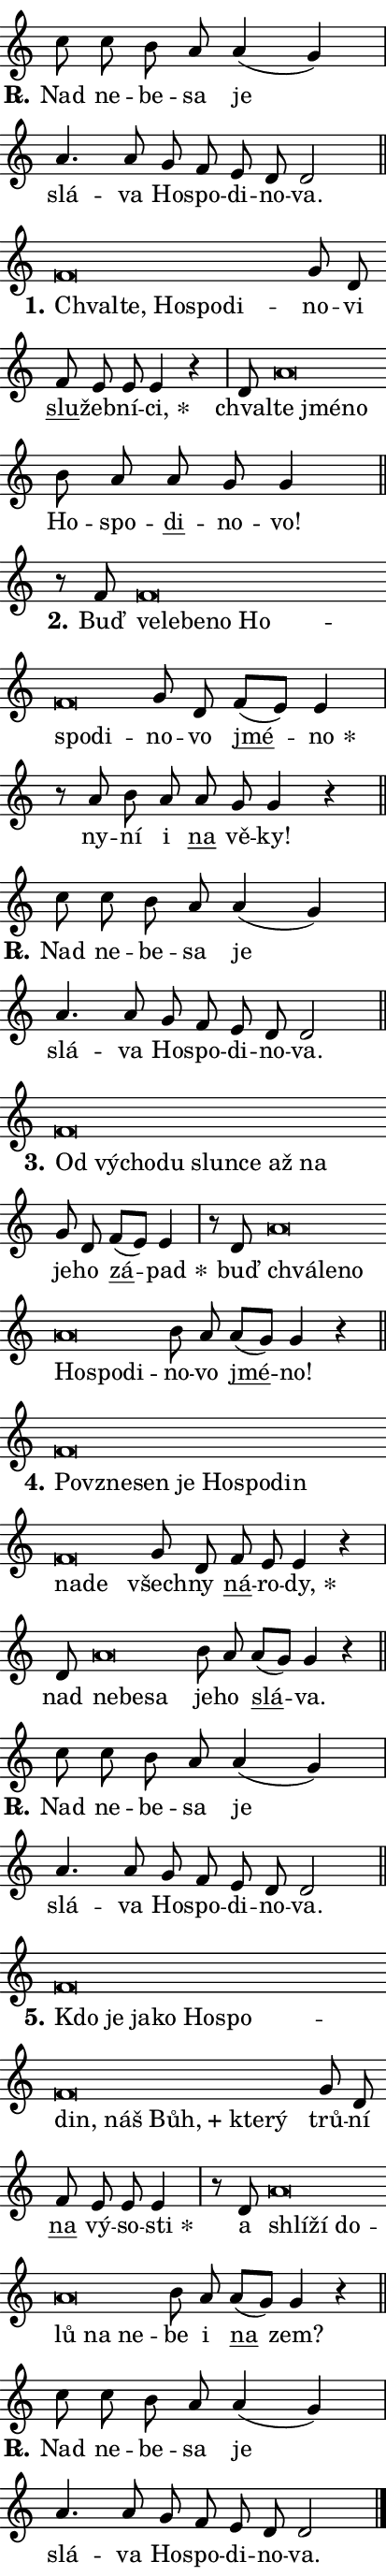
\version "2.22.1"
\header { tagline = "" }
\paper {
  indent = 0\cm
  top-margin = 0\cm
  right-margin = 0\cm
  bottom-margin = 0\cm
  left-margin = 0\cm
  paper-width = 7\cm
  page-breaking = #ly:one-page-breaking
  system-system-spacing.basic-distance = #11
  score-system-spacing.basic-distance = #11
  ragged-last = ##f
}


%% Author: Thomas Morley
%% https://lists.gnu.org/archive/html/lilypond-user/2020-05/msg00002.html
#(define (line-position grob)
"Returns position of @var[grob} in current system:
   @code{'start}, if at first time-step
   @code{'end}, if at last time-step
   @code{'middle} otherwise
"
  (let* ((col (ly:item-get-column grob))
         (ln (ly:grob-object col 'left-neighbor))
         (rn (ly:grob-object col 'right-neighbor))
         (col-to-check-left (if (ly:grob? ln) ln col))
         (col-to-check-right (if (ly:grob? rn) rn col))
         (break-dir-left
           (and
             (ly:grob-property col-to-check-left 'non-musical #f)
             (ly:item-break-dir col-to-check-left)))
         (break-dir-right
           (and
             (ly:grob-property col-to-check-right 'non-musical #f)
             (ly:item-break-dir col-to-check-right))))
        (cond ((eqv? 1 break-dir-left) 'start)
              ((eqv? -1 break-dir-right) 'end)
              (else 'middle))))

#(define (tranparent-at-line-position vctor)
  (lambda (grob)
  "Relying on @code{line-position} select the relevant enry from @var{vctor}.
Used to determine transparency,"
    (case (line-position grob)
      ((end) (not (vector-ref vctor 0)))
      ((middle) (not (vector-ref vctor 1)))
      ((start) (not (vector-ref vctor 2))))))

noteHeadBreakVisibility =
#(define-music-function (break-visibility)(vector?)
"Makes @code{NoteHead}s transparent relying on @var{break-visibility}"
#{
  \override NoteHead.transparent =
    #(tranparent-at-line-position break-visibility)
#})

#(define delete-ledgers-for-transparent-note-heads
  (lambda (grob)
    "Reads whether a @code{NoteHead} is transparent.
If so this @code{NoteHead} is removed from @code{'note-heads} from
@var{grob}, which is supposed to be @code{LedgerLineSpanner}.
As a result ledgers are not printed for this @code{NoteHead}"
    (let* ((nhds-array (ly:grob-object grob 'note-heads))
           (nhds-list
             (if (ly:grob-array? nhds-array)
                 (ly:grob-array->list nhds-array)
                 '()))
           ;; Relies on the transparent-property being done before
           ;; Staff.LedgerLineSpanner.after-line-breaking is executed.
           ;; This is fragile ...
           (to-keep
             (remove
               (lambda (nhd)
                 (ly:grob-property nhd 'transparent #f))
               nhds-list)))
      ;; TODO find a better method to iterate over grob-arrays, similiar
      ;; to filter/remove etc for lists
      ;; For now rebuilt from scratch
      (set! (ly:grob-object grob 'note-heads)  '())
      (for-each
        (lambda (nhd)
          (ly:pointer-group-interface::add-grob grob 'note-heads nhd))
        to-keep))))

hideNotes = {
  \noteHeadBreakVisibility #begin-of-line-visible
}
unHideNotes = {
  \noteHeadBreakVisibility #all-visible
}

% work-around for resetting accidentals
% https://lilypond.org/doc/v2.23/Documentation/notation/displaying-rhythms#unmetered-music
cadenzaMeasure = {
  \cadenzaOff
  \partial 1024 s1024
  \cadenzaOn
}

#(define-markup-command (accent layout props text) (markup?)
  "Underline accented syllable"
  (interpret-markup layout props
    #{\markup \override #'(offset . 4.3) \underline { #text }#}))

responsum = \markup \concat {
  "R" \hspace #-1.05 \path #0.1 #'((moveto 0 0.07) (lineto 0.9 0.8)) \hspace #0.05 "."
}

\layout {
    \context {
        \Staff
        \remove "Time_signature_engraver"
        \override LedgerLineSpanner.after-line-breaking = #delete-ledgers-for-transparent-note-heads
    }
    \context {
        \Voice {
            \override NoteHead.output-attributes = #'((class . "notehead"))
            \override Hairpin.height = #0.55
        }
    }
    \context {
        \Lyrics {
            \override StanzaNumber.output-attributes = #'((class . "stanzanumber"))
            \override LyricSpace.minimum-distance = #0.9
            \override LyricText.font-name = #"TeX Gyre Schola"
            \override LyricText.font-size = 1
            \override StanzaNumber.font-name = #"TeX Gyre Schola Bold"
            \override StanzaNumber.font-size = 1
        }
    }
}

% magnetic-lyrics.ily
%
%   written by
%     Jean Abou Samra <jean@abou-samra.fr>
%     Werner Lemberg <wl@gnu.org>
%
%   adapted by
%     Jiri Hon <jiri.hon@gmail.com>
%
% Version 2022-Apr-15

% https://www.mail-archive.com/lilypond-user@gnu.org/msg149350.html

#(define (Left_hyphen_pointer_engraver context)
   "Collect syllable-hyphen-syllable occurrences in lyrics and store
them in properties.  This engraver only looks to the left.  For
example, if the lyrics input is @code{foo -- bar}, it does the
following.

@itemize @bullet
@item
Set the @code{text} property of the @code{LyricHyphen} grob between
@q{foo} and @q{bar} to @code{foo}.

@item
Set the @code{left-hyphen} property of the @code{LyricText} grob with
text @q{foo} to the @code{LyricHyphen} grob between @q{foo} and
@q{bar}.
@end itemize

Use this auxiliary engraver in combination with the
@code{lyric-@/text::@/apply-@/magnetic-@/offset!} hook."
   (let ((hyphen #f)
         (text #f))
     (make-engraver
      (acknowledgers
       ((lyric-syllable-interface engraver grob source-engraver)
        (set! text grob)))
      (end-acknowledgers
       ((lyric-hyphen-interface engraver grob source-engraver)
        ;(when (not (grob::has-interface grob 'lyric-space-interface))
          (set! hyphen grob)));)
      ((stop-translation-timestep engraver)
       (when (and text hyphen)
         (ly:grob-set-object! text 'left-hyphen hyphen))
       (set! text #f)
       (set! hyphen #f)))))

#(define (lyric-text::apply-magnetic-offset! grob)
   "If the space between two syllables is less than the value in
property @code{LyricText@/.details@/.squash-threshold}, move the right
syllable to the left so that it gets concatenated with the left
syllable.

Use this function as a hook for
@code{LyricText@/.after-@/line-@/breaking} if the
@code{Left_@/hyphen_@/pointer_@/engraver} is active."
   (let ((hyphen (ly:grob-object grob 'left-hyphen #f)))
     (when hyphen
       (let ((left-text (ly:spanner-bound hyphen LEFT)))
         (when (grob::has-interface left-text 'lyric-syllable-interface)
           (let* ((common (ly:grob-common-refpoint grob left-text X))
                  (this-x-ext (ly:grob-extent grob common X))
                  (left-x-ext
                   (begin
                     ;; Trigger magnetism for left-text.
                     (ly:grob-property left-text 'after-line-breaking)
                     (ly:grob-extent left-text common X)))
                  ;; `delta` is the gap width between two syllables.
                  (delta (- (interval-start this-x-ext)
                            (interval-end left-x-ext)))
                  (details (ly:grob-property grob 'details))
                  (threshold (assoc-get 'squash-threshold details 0.2)))
             (when (< delta threshold)
               (let* (;; We have to manipulate the input text so that
                      ;; ligatures crossing syllable boundaries are not
                      ;; disabled.  For languages based on the Latin
                      ;; script this is essentially a beautification.
                      ;; However, for non-Western scripts it can be a
                      ;; necessity.
                      (lt (ly:grob-property left-text 'text))
                      (rt (ly:grob-property grob 'text))
                      (is-space (grob::has-interface hyphen 'lyric-space-interface))
                      (space (if is-space " " ""))
                      (space-markup (grob-interpret-markup grob " "))
                      (space-size (interval-length (ly:stencil-extent space-markup X)))
                      (extra-delta (if is-space space-size 0))
                      ;; Append new syllable.
                      (ltrt-space (if (and (string? lt) (string? rt))
                                (string-append lt space rt)
                                (make-concat-markup (list lt space rt))))
                      ;; Right-align `ltrt` to the right side.
                      (ltrt-space-markup (grob-interpret-markup
                               grob
                               (make-translate-markup
                                (cons (interval-length this-x-ext) 0)
                                (make-right-align-markup ltrt-space)))))
                 (begin
                   ;; Don't print `left-text`.
                   (ly:grob-set-property! left-text 'stencil #f)
                   ;; Set text and stencil (which holds all collected
                   ;; syllables so far) and shift it to the left.
                   (ly:grob-set-property! grob 'text ltrt-space)
                   (ly:grob-set-property! grob 'stencil ltrt-space-markup)
                   (ly:grob-translate-axis! grob (- (- delta extra-delta)) X))))))))))


#(define (lyric-hyphen::displace-bounds-first grob)
   ;; Make very sure this callback isn't triggered too early.
   (let ((left (ly:spanner-bound grob LEFT))
         (right (ly:spanner-bound grob RIGHT)))
     (ly:grob-property left 'after-line-breaking)
     (ly:grob-property right 'after-line-breaking)
     (ly:lyric-hyphen::print grob)))

squashThreshold = #0.4

\layout {
  \context {
    \Lyrics
    \consists #Left_hyphen_pointer_engraver
    \override LyricText.after-line-breaking =
      #lyric-text::apply-magnetic-offset!
    \override LyricHyphen.stencil = #lyric-hyphen::displace-bounds-first
    \override LyricText.details.squash-threshold = \squashThreshold
    \override LyricHyphen.minimum-distance = 0
    \override LyricHyphen.minimum-length = \squashThreshold
  }
}

squash = \override LyricText.details.squash-threshold = 9999
unSquash = \override LyricText.details.squash-threshold = \squashThreshold

left = \override LyricText.self-alignment-X = #LEFT
unLeft = \revert LyricText.self-alignment-X

starOffset = #(lambda (grob) 
                (let ((x_offset (ly:self-alignment-interface::aligned-on-x-parent grob)))
                  (if (= x_offset 0) 0 (+ x_offset 1.2))))

star = #(define-music-function (syllable)(string?)
"Append star separator at the end of a syllable"
#{
  \once \override LyricText.X-offset = #starOffset
  \lyricmode { \markup {
    #syllable
    \override #'((font-name . "TeX Gyre Schola Bold")) \hspace #0.2 \lower #0.65 \larger "*"
  } }
#})

starAccent = #(define-music-function (syllable)(string?)
"Append star separator at the end of a syllable and make accent"
#{
  \once \override LyricText.X-offset = #starOffset
  \lyricmode { \markup {
    \accent #syllable
    \override #'((font-name . "TeX Gyre Schola Bold")) \hspace #0.2 \lower #0.65 \larger "*"
  } }
#})

breath = #(define-music-function (syllable)(string?)
"Append breathing indicator at the end of a syllable"
#{
  \lyricmode { \markup { #syllable "+" } }
#})

optionalBreath = #(define-music-function (syllable)(string?)
"Append optional breathing indicator at the end of a syllable"
#{
  \lyricmode { \markup { #syllable "(+)" } }
#})


\score {
    <<
        \new Voice = "melody" { \cadenzaOn \key c \major \relative { c''8 c b a a4( g) \cadenzaMeasure \bar "|" a4. a8 \bar "" g f e d d2 \cadenzaMeasure \bar "||" \break }
\relative { f'\breve*1/16 \hideNotes \breve*1/16 \bar "" \breve*1/16 \bar "" \breve*1/16 \breve*1/16 \bar "" \unHideNotes g8 d \bar "" f e e e4 r \cadenzaMeasure \bar "|" d8 a'\breve*1/16 \hideNotes \breve*1/16 \breve*1/16 \bar "" \unHideNotes b8 a \bar "" a g g4 \cadenzaMeasure \bar "||" \break }
\relative { r8 f'8 f\breve*1/16 \hideNotes \breve*1/16 \bar "" \breve*1/16 \bar "" \breve*1/16 \bar "" \breve*1/16 \bar "" \breve*1/16 \breve*1/16 \bar "" \unHideNotes g8 d \bar "" f[( e)] e4 \cadenzaMeasure \bar "|" r8 a8 b8 a \bar "" a g g4 r \cadenzaMeasure \bar "||" \break }
\relative { c''8 c b a a4( g) \cadenzaMeasure \bar "|" a4. a8 \bar "" g f e d d2 \cadenzaMeasure \bar "||" \break }
\relative { f'\breve*1/16 \hideNotes \breve*1/16 \bar "" \breve*1/16 \bar "" \breve*1/16 \bar "" \breve*1/16 \bar "" \breve*1/16 \bar "" \breve*1/16 \breve*1/16 \bar "" \unHideNotes g8 d \bar "" f[( e)] e4 \cadenzaMeasure \bar "|" r8 d8 a'\breve*1/16 \hideNotes \breve*1/16 \bar "" \breve*1/16 \bar "" \breve*1/16 \bar "" \breve*1/16 \breve*1/16 \bar "" \unHideNotes b8 a \bar "" a[( g)] g4 r \cadenzaMeasure \bar "||" \break }
\relative { f'\breve*1/16 \hideNotes \breve*1/16 \bar "" \breve*1/16 \bar "" \breve*1/16 \bar "" \breve*1/16 \bar "" \breve*1/16 \bar "" \breve*1/16 \bar "" \breve*1/16 \breve*1/16 \bar "" \unHideNotes g8 d \bar "" f e e4 r \cadenzaMeasure \bar "|" d8 a'\breve*1/16 \hideNotes \breve*1/16 \breve*1/16 \bar "" \unHideNotes b8 a \bar "" a[( g)] g4 r \cadenzaMeasure \bar "||" \break }
\relative { c''8 c b a a4( g) \cadenzaMeasure \bar "|" a4. a8 \bar "" g f e d d2 \cadenzaMeasure \bar "||" \break }
\relative { f'\breve*1/16 \hideNotes \breve*1/16 \bar "" \breve*1/16 \bar "" \breve*1/16 \bar "" \breve*1/16 \bar "" \breve*1/16 \bar "" \breve*1/16 \bar "" \breve*1/16 \bar "" \breve*1/16 \bar "" \breve*1/16 \breve*1/16 \bar "" \unHideNotes g8 d \bar "" f e e e4 \cadenzaMeasure \bar "|" r8 d8 a'\breve*1/16 \hideNotes \breve*1/16 \bar "" \breve*1/16 \bar "" \breve*1/16 \bar "" \breve*1/16 \breve*1/16 \bar "" \unHideNotes b8 a \bar "" a[( g)] g4 r \cadenzaMeasure \bar "||" \break }
\relative { c''8 c b a a4( g) \cadenzaMeasure \bar "|" a4. a8 \bar "" g f e d d2 \cadenzaMeasure \bar "||" \break } \bar "|." }
        \new Lyrics \lyricsto "melody" { \lyricmode { \set stanza = \responsum
Nad ne -- be -- sa je slá -- va Ho -- spo -- di -- no -- va.
\set stanza = "1."
\left Chval -- \squash te, Ho -- spo -- di -- \unLeft \unSquash no -- vi \markup \accent slu -- žeb -- ní -- \star ci, chval -- \left te \squash jmé -- no \unLeft \unSquash Ho -- spo -- \markup \accent di -- no -- vo!
\set stanza = "2."
Buď \left ve -- \squash le -- be -- no Ho -- spo -- di -- \unLeft \unSquash no -- vo \markup \accent jmé -- \star no ny -- ní i \markup \accent na vě -- ky!
\set stanza = \responsum
Nad ne -- be -- sa je slá -- va Ho -- spo -- di -- no -- va.
\set stanza = "3."
\left Od \squash vý -- cho -- du slun -- ce až na \unLeft \unSquash je -- ho \markup \accent zá -- \star pad buď \left chvá -- \squash le -- no Ho -- spo -- di -- \unLeft \unSquash no -- vo \markup \accent jmé -- no!
\set stanza = "4."
\left Po -- \squash vzne -- sen je Ho -- spo -- din na -- de \unLeft \unSquash všech -- ny \markup \accent ná -- ro -- \star dy, nad \left ne -- \squash be -- sa \unLeft \unSquash je -- ho \markup \accent slá -- va.
\set stanza = \responsum
Nad ne -- be -- sa je slá -- va Ho -- spo -- di -- no -- va.
\set stanza = "5."
\left Kdo \squash je ja -- ko Ho -- spo -- din, náš \breath "Bůh," kte -- rý \unLeft \unSquash trů -- ní \markup \accent na vý -- so -- \star sti a \left shlí -- \squash ží do -- lů na ne -- \unLeft \unSquash be i \markup \accent na zem?
\set stanza = \responsum
Nad ne -- be -- sa je slá -- va Ho -- spo -- di -- no -- va. } }
    >>
    \layout {}
}
